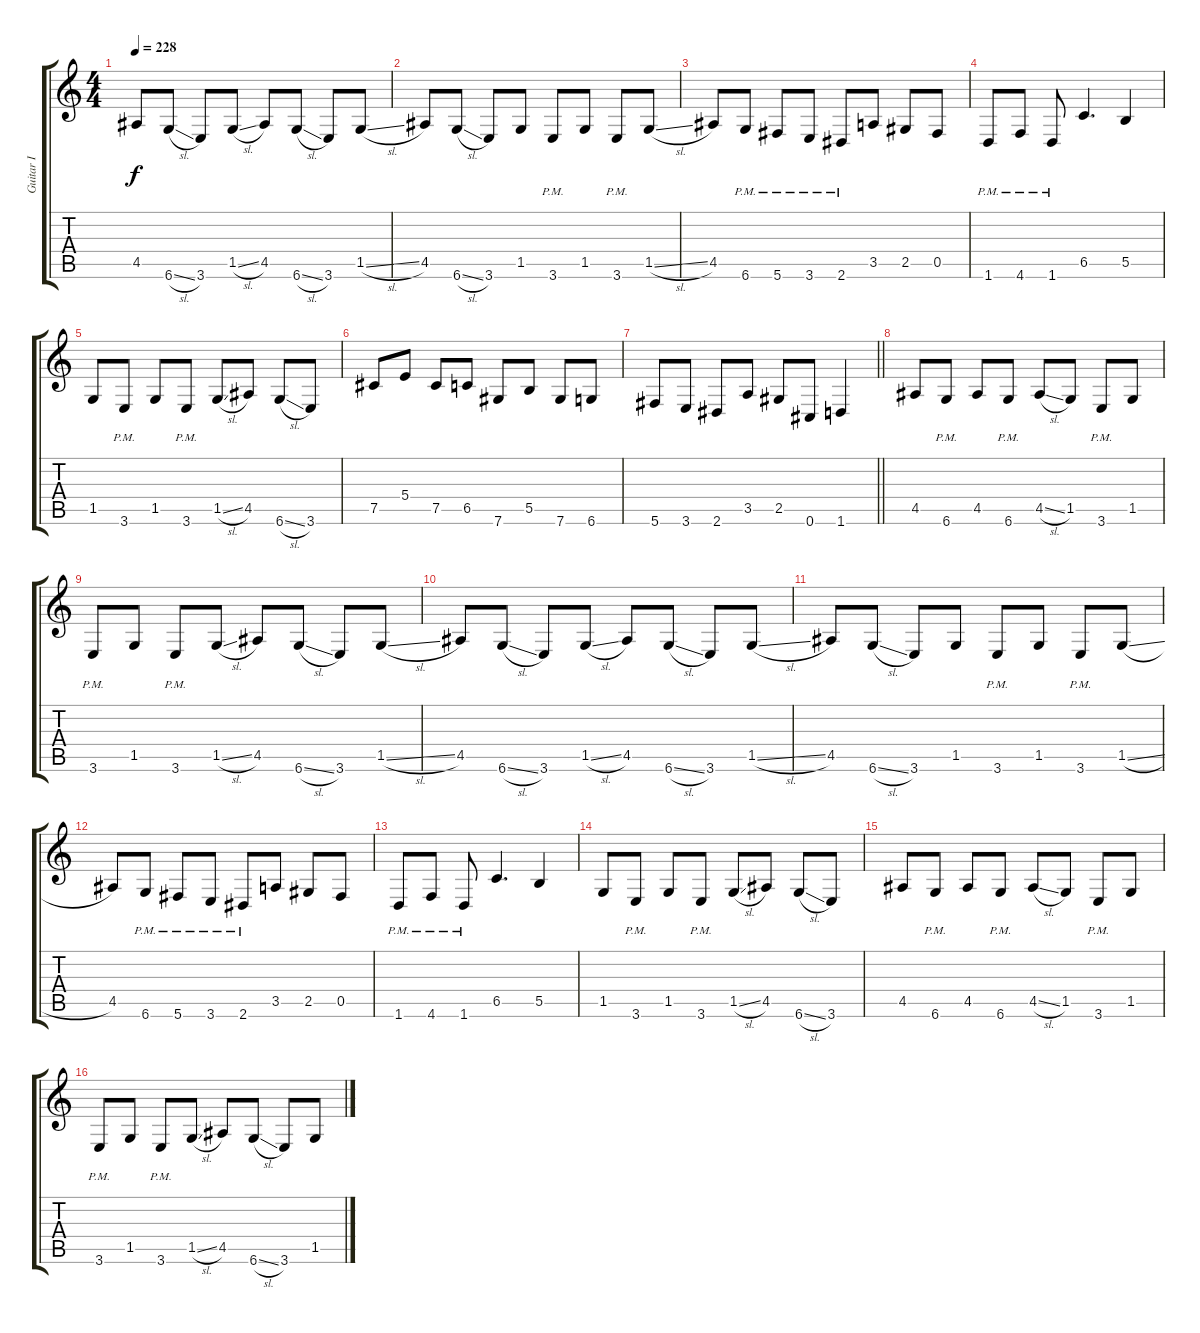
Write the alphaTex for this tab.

\track ("Guitar I" "Guitar I") {instrument distortionguitar}
\staff {score tabs}
\tuning (Db4 Ab3 E3 B2 Gb2 Db2) {hide}
\ts (4 4)
\tempo 228
\clef g2
\ks c
4.5.8{dy f} 6.6{sl}.8 3.6.8 1.5{sl}.8 4.5.8 6.6{sl}.8 3.6.8 1.5{sl}.8 |
4.5.8 6.6{sl}.8 3.6.8 1.5.8 3.6{pm}.8 1.5.8 3.6{pm}.8 1.5{sl}.8 |
4.5.8 6.6{pm}.8 5.6{pm}.8 3.6{pm}.8 2.6{pm}.8 3.5.8 2.5.8 0.5.8 |
1.6{pm}.8 4.6{pm}.8 1.6{pm}.8 6.5.4{d} 5.5.4 |
1.5.8 3.6{pm}.8 1.5.8 3.6{pm}.8 1.5{sl}.8 4.5.8 6.6{sl}.8 3.6.8 |
7.5.8 5.4.8 7.5.8 6.5.8 7.6.8 5.5.8 7.6.8 6.6.8 |
\barLineRight lightlight
5.6.8 3.6.8 2.6.8 3.5.8 2.5.8 0.6.8 1.6.4 |
4.5.8 6.6{pm}.8 4.5.8 6.6{pm}.8 4.5{sl}.8 1.5.8 3.6{pm}.8 1.5.8 |
3.6{pm}.8 1.5.8 3.6{pm}.8 1.5{sl}.8 4.5.8 6.6{sl}.8 3.6.8 1.5{sl}.8 |
4.5.8 6.6{sl}.8 3.6.8 1.5{sl}.8 4.5.8 6.6{sl}.8 3.6.8 1.5{sl}.8 |
4.5.8 6.6{sl}.8 3.6.8 1.5.8 3.6{pm}.8 1.5.8 3.6{pm}.8 1.5{sl}.8 |
4.5.8 6.6{pm}.8 5.6{pm}.8 3.6{pm}.8 2.6{pm}.8 3.5.8 2.5.8 0.5.8 |
1.6{pm}.8 4.6{pm}.8 1.6{pm}.8 6.5.4{d} 5.5.4 |
1.5.8 3.6{pm}.8 1.5.8 3.6{pm}.8 1.5{sl}.8 4.5.8 6.6{sl}.8 3.6.8 |
4.5.8 6.6{pm}.8 4.5.8 6.6{pm}.8 4.5{sl}.8 1.5.8 3.6{pm}.8 1.5.8 |
3.6{pm}.8 1.5.8 3.6{pm}.8 1.5{sl}.8 4.5.8 6.6{sl}.8 3.6.8 1.5{sl}.8
